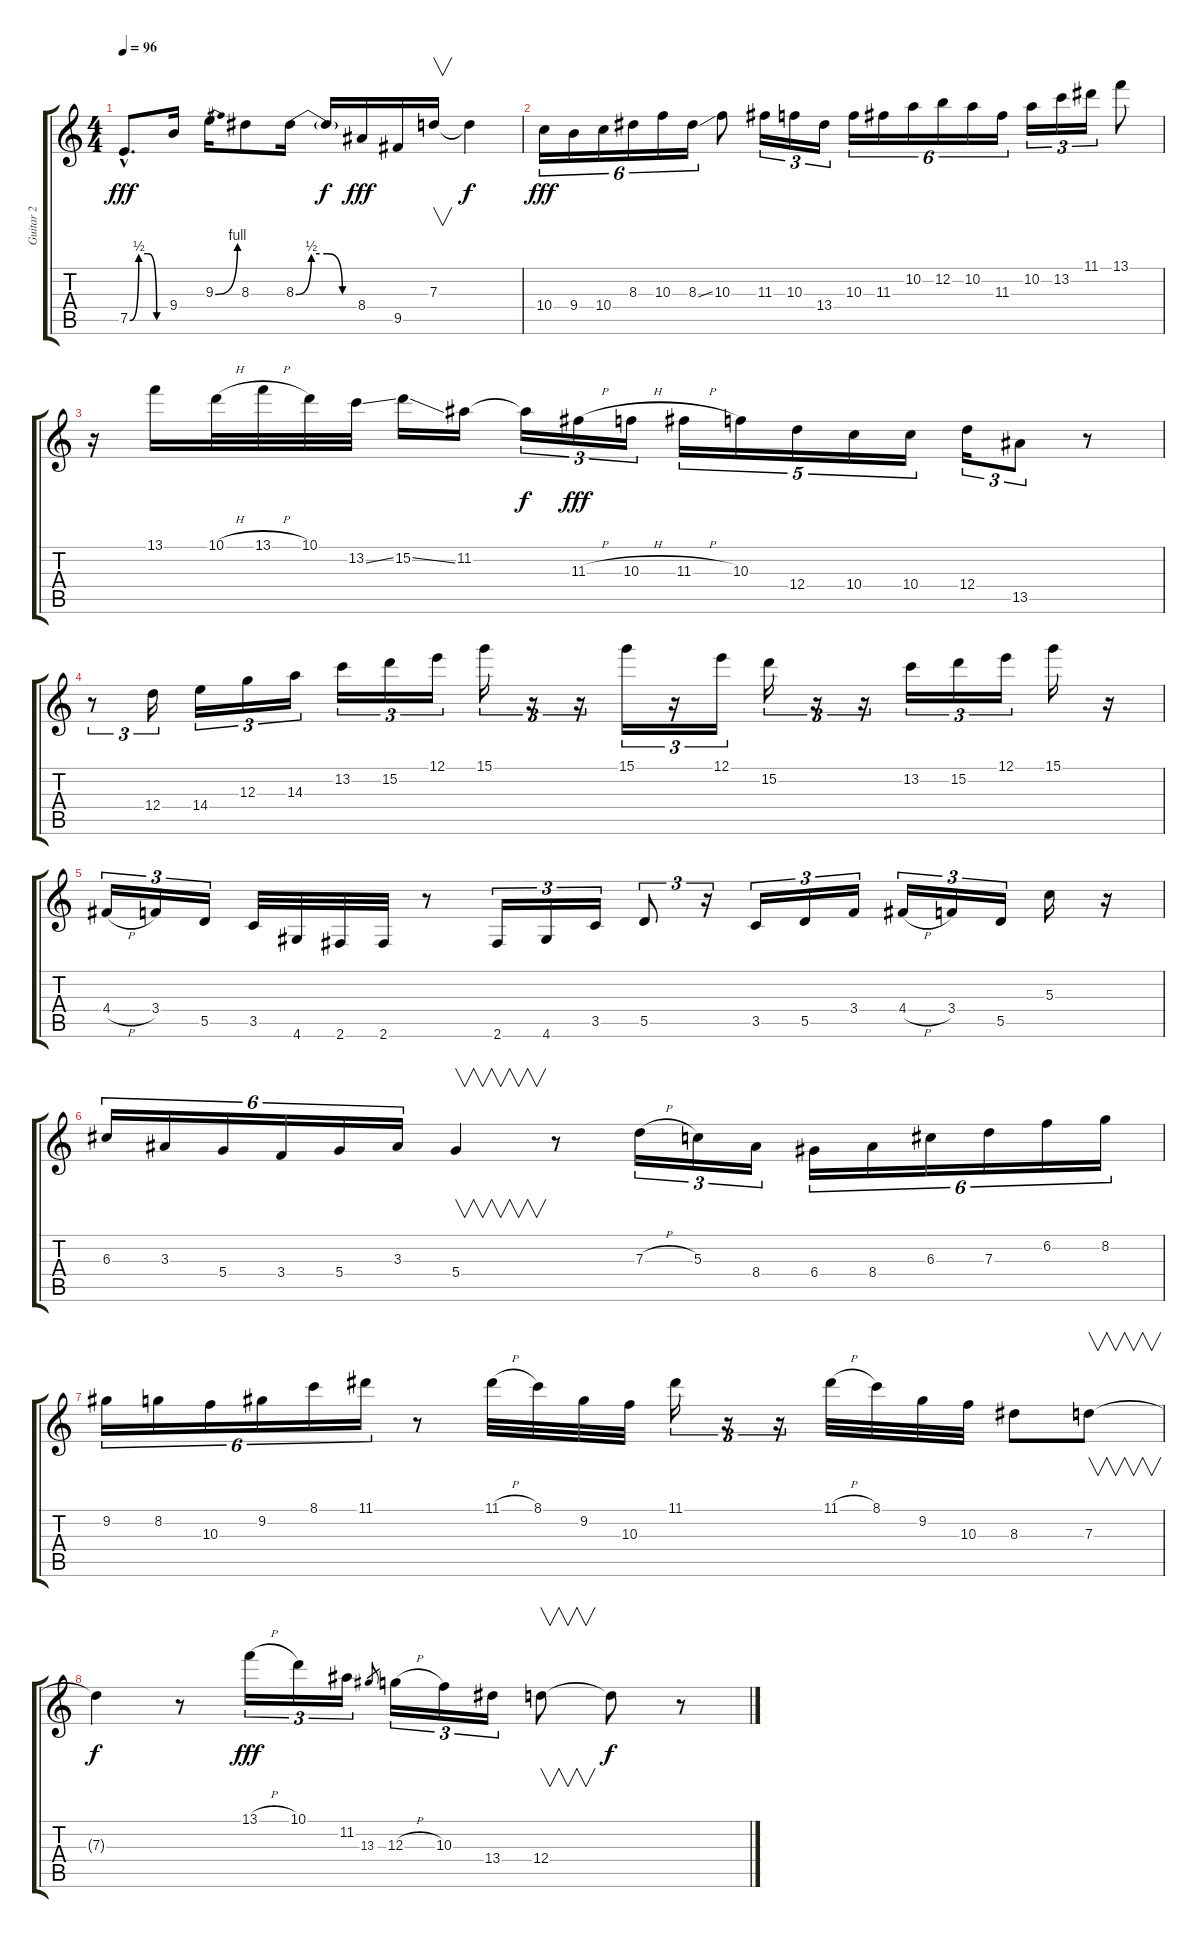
\track ("Guitar 2" "Guitar 2") {instrument distortionguitar}
\staff {score tabs}
\tuning (E4 B3 G3 D3 A2 E2) {hide}
\ts (4 4)
\tempo 96
\clef g2
\ks c
7.5{be (custom 0 0 15 2 30 2 45 0 60 0) hac}.8{d dy fff} 9.4.16 9.3{be (bend 0 0 60 4)}.16 8.3.8 8.3{be (custom 0 0 15 2 30 2 45 0 60 0)}.16 8.3{t}.16{dy f} 8.4.16{dy fff} 9.5.16 7.3.16{v} 7.3{t}.4{dy f} |
10.4.16{tu (6 4) dy fff} 9.4.16{tu (6 4)} 10.4.16{tu (6 4)} 8.3.16{tu (6 4)} 10.3.16{tu (6 4)} 8.3{ss}.16{tu (6 4)} 10.3.8 11.3.16{tu (3 2)} 10.3.16{tu (3 2)} 13.4.16{tu (3 2)} 10.3.16{tu (6 4)} 11.3.16{tu (6 4)} 10.2.16{tu (6 4)} 12.2.16{tu (6 4)} 10.2.16{tu (6 4)} 11.3.16{tu (6 4)} 10.2.16{tu (3 2)} 13.2.16{tu (3 2)} 11.1.16{tu (3 2)} 13.1.8 |
r.16 13.1.16 10.1{h}.32 13.1{h}.32 10.1.32 13.2{ss}.32 15.2{ss}.16 11.2.16 11.2{t}.16{tu (3 2) dy f} 11.3{h}.16{tu (3 2) dy fff} 10.3{h}.16{tu (3 2)} 11.3{h}.16{tu (5 4)} 10.3.16{tu (5 4)} 12.4.16{tu (5 4)} 10.4.16{tu (5 4)} 10.4.16{tu (5 4)} 12.4.16{tu (3 2)} 13.5.8{tu (3 2)} r.8 |
r.8{tu (3 2)} 12.4.16{tu (3 2)} 14.4.16{tu (3 2)} 12.3.16{tu (3 2)} 14.3.16{tu (3 2)} 13.2.16{tu (3 2)} 15.2.16{tu (3 2)} 12.1.16{tu (3 2)} 15.1.16{tu (3 2)} r.16{tu (3 2)} r.16{tu (3 2)} 15.1.16{tu (3 2)} r.16{tu (3 2)} 12.1.16{tu (3 2)} 15.2.16{tu (3 2)} r.16{tu (3 2)} r.16{tu (3 2)} 13.2.16{tu (3 2)} 15.2.16{tu (3 2)} 12.1.16{tu (3 2)} 15.1.16 r.16 |
4.4{h}.16{tu (3 2)} 3.4.16{tu (3 2)} 5.5.16{tu (3 2)} 3.5.32 4.6.32 2.6.32 2.6.32 r.8 2.6.16{tu (3 2)} 4.6.16{tu (3 2)} 3.5.16{tu (3 2)} 5.5.8{tu (3 2)} r.16{tu (3 2)} 3.5.16{tu (3 2)} 5.5.16{tu (3 2)} 3.4.16{tu (3 2)} 4.4{h}.16{tu (3 2)} 3.4.16{tu (3 2)} 5.5.16{tu (3 2)} 5.3.16 r.16 |
6.3.16{tu (6 4)} 3.3.16{tu (6 4)} 5.4.16{tu (6 4)} 3.4.16{tu (6 4)} 5.4.16{tu (6 4)} 3.3.16{tu (6 4)} 5.4.4{v} r.8 7.3{h}.16{tu (3 2)} 5.3.16{tu (3 2)} 8.4.16{tu (3 2)} 6.4.16{tu (6 4)} 8.4.16{tu (6 4)} 6.3.16{tu (6 4)} 7.3.16{tu (6 4)} 6.2.16{tu (6 4)} 8.2.16{tu (6 4)} |
9.2.16{tu (6 4)} 8.2.16{tu (6 4)} 10.3.16{tu (6 4)} 9.2.16{tu (6 4)} 8.1.16{tu (6 4)} 11.1.16{tu (6 4)} r.8 11.1{h}.32 8.1.32 9.2.32 10.3.32 11.1.16{tu (3 2)} r.16{tu (3 2)} r.16{tu (3 2)} 11.1{h}.32 8.1.32 9.2.32 10.3.32 8.3.8 7.3.8{v} |
7.3{t}.4{dy f} r.8 13.1{h}.16{tu (3 2) dy fff} 10.1.16{tu (3 2)} 11.2.16{tu (3 2)} 13.3.8{gr} 12.3{h}.16{tu (3 2)} 10.3.16{tu (3 2)} 13.4.16{tu (3 2)} 12.4.8{v} 12.4{t}.8{dy f} r.8
